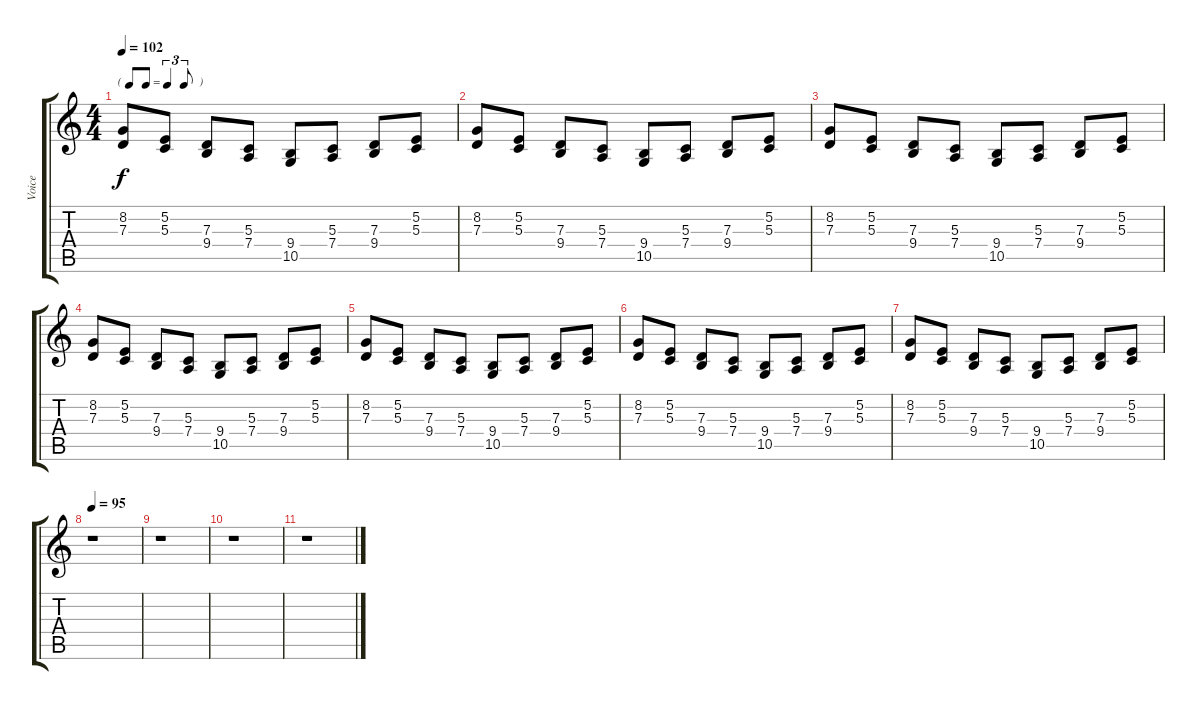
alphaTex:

\track ("Voice" "Voice") {instrument panflute}
\staff {score tabs}
\tuning (E4 B3 G3 D3 A2 E2) {hide}
\ts (4 4)
\tf triplet8th
\tempo 102
\clef g2
\ks c
(8.2 7.3).8{dy f} (5.2 5.3).8 (7.3 9.4).8 (5.3 7.4).8 (9.4 10.5).8 (5.3 7.4).8 (7.3 9.4).8 (5.2 5.3).8 |
(8.2 7.3).8 (5.2 5.3).8 (7.3 9.4).8 (5.3 7.4).8 (9.4 10.5).8 (5.3 7.4).8 (7.3 9.4).8 (5.2 5.3).8 |
(8.2 7.3).8 (5.2 5.3).8 (7.3 9.4).8 (5.3 7.4).8 (9.4 10.5).8 (5.3 7.4).8 (7.3 9.4).8 (5.2 5.3).8 |
(8.2 7.3).8 (5.2 5.3).8 (7.3 9.4).8 (5.3 7.4).8 (9.4 10.5).8 (5.3 7.4).8 (7.3 9.4).8 (5.2 5.3).8 |
(8.2 7.3).8 (5.2 5.3).8 (7.3 9.4).8 (5.3 7.4).8 (9.4 10.5).8 (5.3 7.4).8 (7.3 9.4).8 (5.2 5.3).8 |
(8.2 7.3).8 (5.2 5.3).8 (7.3 9.4).8 (5.3 7.4).8 (9.4 10.5).8 (5.3 7.4).8 (7.3 9.4).8 (5.2 5.3).8 |
(8.2 7.3).8 (5.2 5.3).8 (7.3 9.4).8 (5.3 7.4).8 (9.4 10.5).8 (5.3 7.4).8 (7.3 9.4).8 (5.2 5.3).8 |
\tempo 95
r.1 |
r.1 |
r.1 |
r.1
